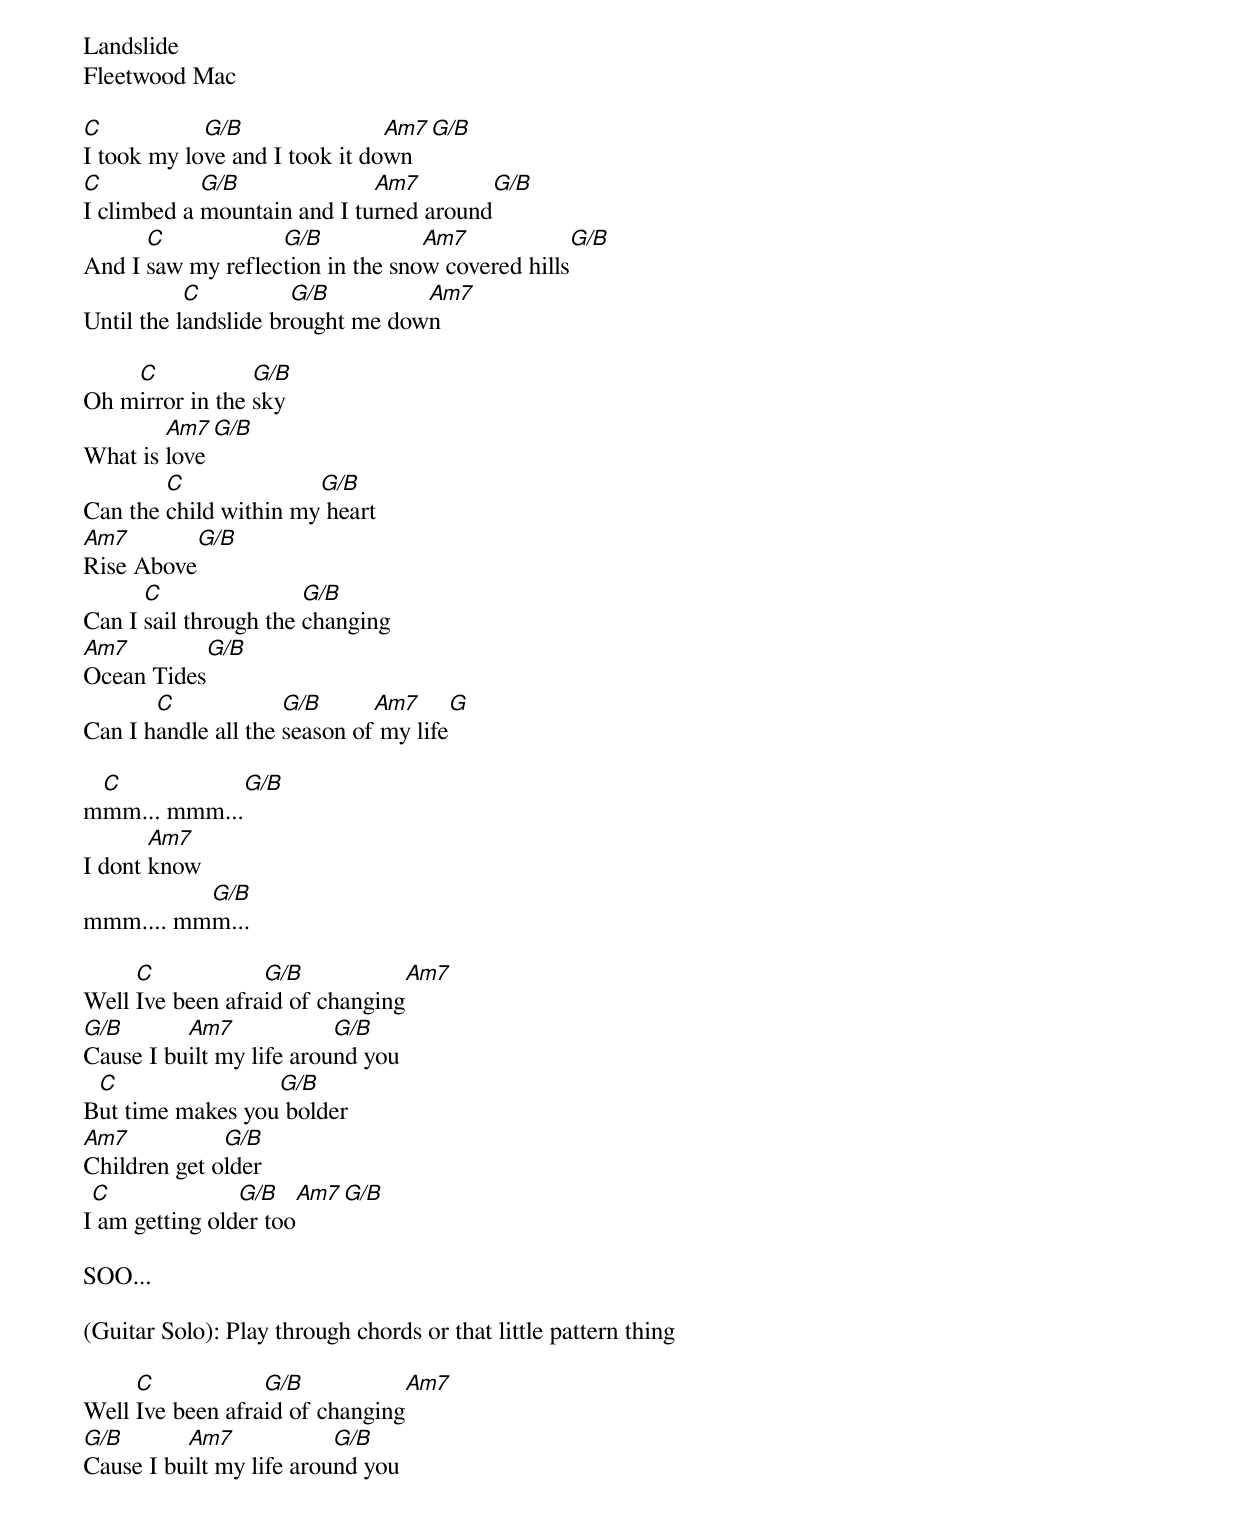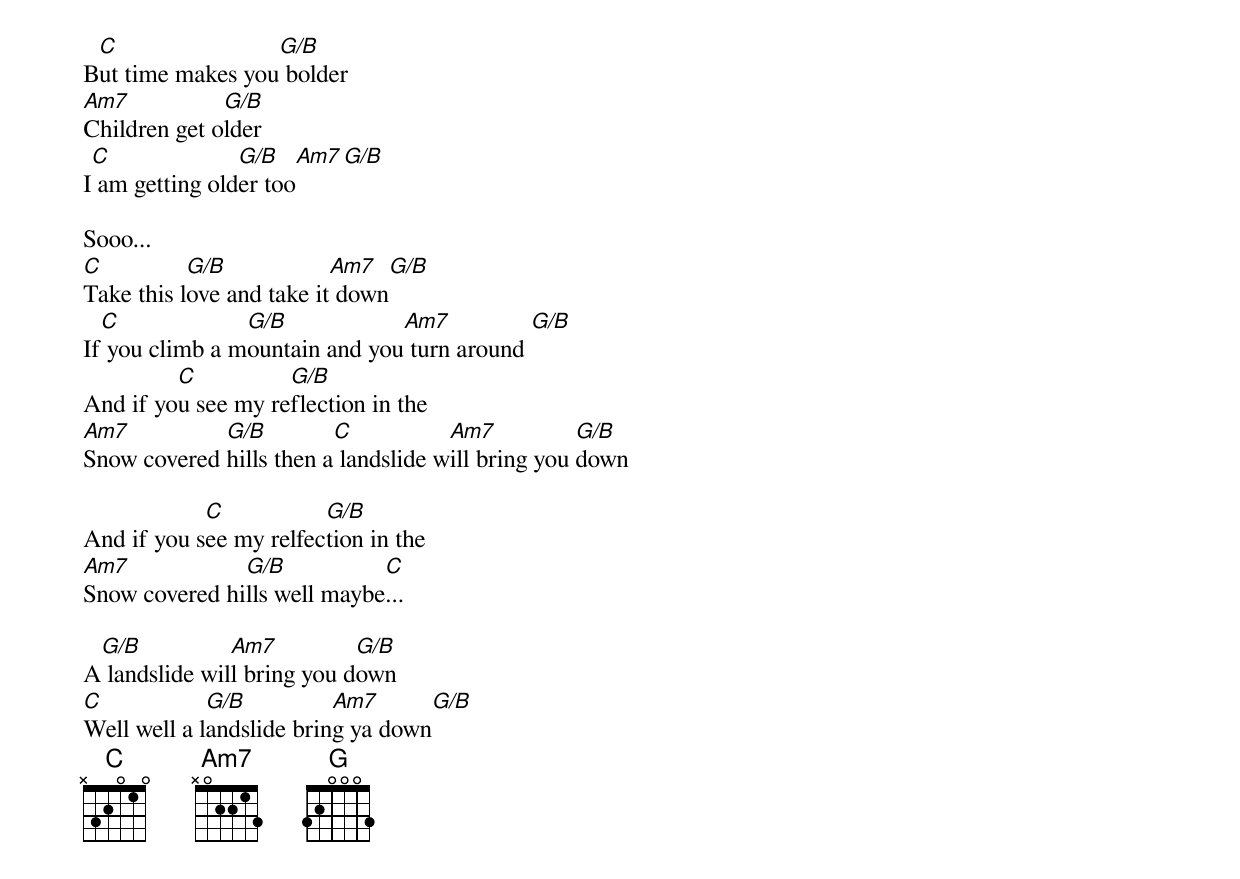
Landslide
Fleetwood Mac

[C]I took my lo[G/B]ve and I took it do[Am7]wn[G/B]
[C]I climbed a [G/B]mountain and I tu[Am7]rned around[G/B]
And I [C]saw my reflec[G/B]tion in the sno[Am7]w covered hills[G/B]
Until the l[C]andslide br[G/B]ought me dow[Am7]n

Oh m[C]irror in the [G/B]sky
What is [Am7]love[G/B]
Can the [C]child within my[G/B] heart
[Am7]Rise Above[G/B]
Can I [C]sail through the [G/B]changing
[Am7]Ocean Tides[G/B]
Can I h[C]andle all the [G/B]season of[Am7] my life[G]

m[C]mm... mmm...[G/B]
I dont [Am7]know
mmm.... mm[G/B]m...

Well [C]Ive been afra[G/B]id of changing[Am7]
[G/B]Cause I bu[Am7]ilt my life arou[G/B]nd you
B[C]ut time makes you[G/B] bolder
[Am7]Children get o[G/B]lder
I[C] am getting old[G/B]er too[Am7][G/B]

SOO...

(Guitar Solo): Play through chords or that little pattern thing

Well [C]Ive been afra[G/B]id of changing[Am7]
[G/B]Cause I bu[Am7]ilt my life arou[G/B]nd you
B[C]ut time makes you[G/B] bolder
[Am7]Children get o[G/B]lder
I[C] am getting old[G/B]er too[Am7][G/B]

Sooo...
[C]Take this l[G/B]ove and take it[Am7] down[G/B]
If[C] you climb a m[G/B]ountain and you[Am7] turn around [G/B]
And if yo[C]u see my re[G/B]flection in the
[Am7]Snow covered [G/B]hills then a[C] landslide w[Am7]ill bring you [G/B]down

And if you s[C]ee my relfec[G/B]tion in the
[Am7]Snow covered hi[G/B]lls well maybe[C]...

A[G/B] landslide wil[Am7]l bring you d[G/B]own
[C]Well well a l[G/B]andslide brin[Am7]g ya down[G/B]
